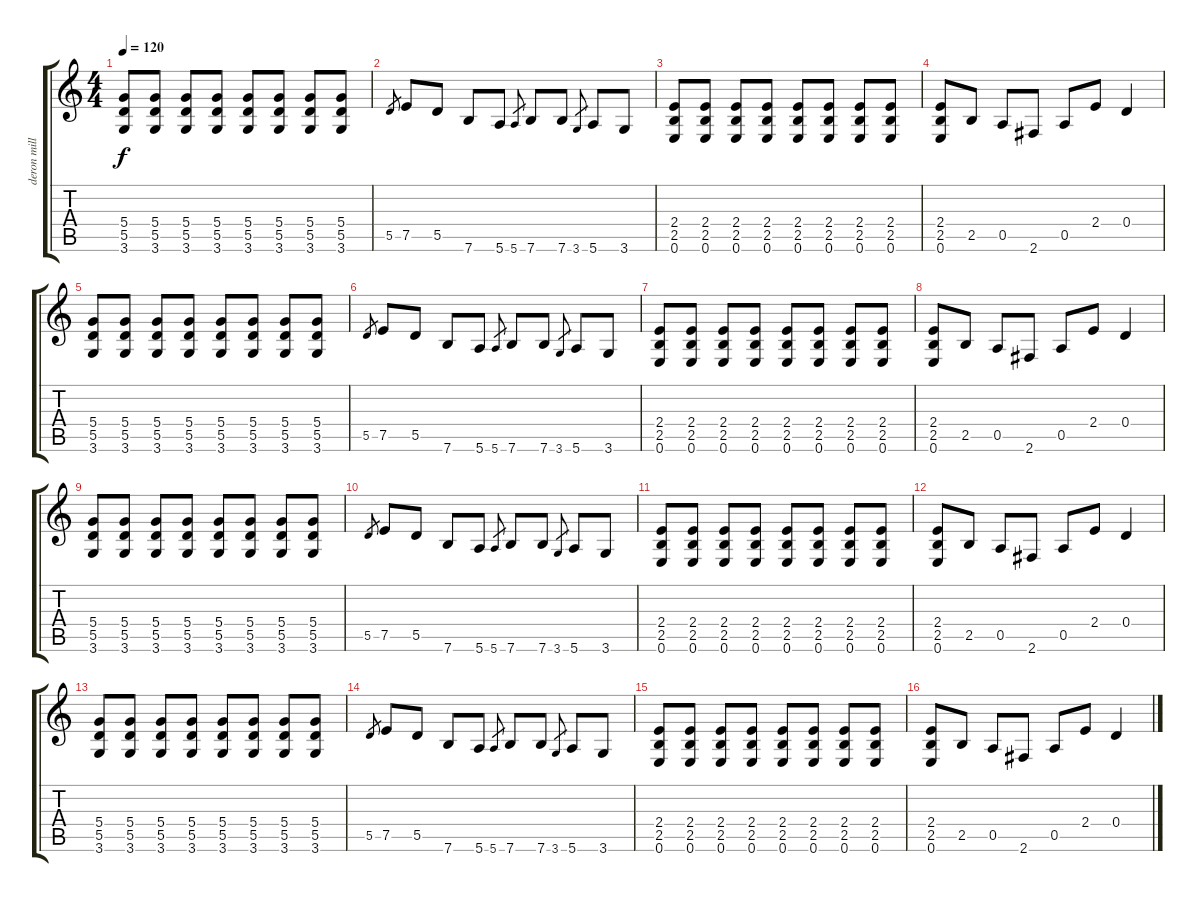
\track ("deron miller" "deron mill") {instrument distortionguitar}
\staff {score tabs}
\tuning (E4 B3 G3 D3 A2 E2) {hide}
\ts (4 4)
\tempo 120
\clef g2
\ks c
(5.4 5.5 3.6).8{dy f instrument distortionguitar} (5.4 5.5 3.6).8 (5.4 5.5 3.6).8 (5.4 5.5 3.6).8 (5.4 5.5 3.6).8 (5.4 5.5 3.6).8 (5.4 5.5 3.6).8 (5.4 5.5 3.6).8 |
5.5.8{gr} 7.5.8 5.5.8 7.6.8 5.6.8 5.6.8{gr} 7.6.8 7.6.8 3.6.8{gr} 5.6.8 3.6.8 |
(2.4 2.5 0.6).8 (2.4 2.5 0.6).8 (2.4 2.5 0.6).8 (2.4 2.5 0.6).8 (2.4 2.5 0.6).8 (2.4 2.5 0.6).8 (2.4 2.5 0.6).8 (2.4 2.5 0.6).8 |
(2.4 2.5 0.6).8 2.5.8 0.5.8 2.6.8 0.5.8 2.4.8 0.4.4 |
(5.4 5.5 3.6).8 (5.4 5.5 3.6).8 (5.4 5.5 3.6).8 (5.4 5.5 3.6).8 (5.4 5.5 3.6).8 (5.4 5.5 3.6).8 (5.4 5.5 3.6).8 (5.4 5.5 3.6).8 |
5.5.8{gr} 7.5.8 5.5.8 7.6.8 5.6.8 5.6.8{gr} 7.6.8 7.6.8 3.6.8{gr} 5.6.8 3.6.8 |
(2.4 2.5 0.6).8 (2.4 2.5 0.6).8 (2.4 2.5 0.6).8 (2.4 2.5 0.6).8 (2.4 2.5 0.6).8 (2.4 2.5 0.6).8 (2.4 2.5 0.6).8 (2.4 2.5 0.6).8 |
(2.4 2.5 0.6).8 2.5.8 0.5.8 2.6.8 0.5.8 2.4.8 0.4.4 |
(5.4 5.5 3.6).8 (5.4 5.5 3.6).8 (5.4 5.5 3.6).8 (5.4 5.5 3.6).8 (5.4 5.5 3.6).8 (5.4 5.5 3.6).8 (5.4 5.5 3.6).8 (5.4 5.5 3.6).8 |
5.5.8{gr} 7.5.8 5.5.8 7.6.8 5.6.8 5.6.8{gr} 7.6.8 7.6.8 3.6.8{gr} 5.6.8 3.6.8 |
(2.4 2.5 0.6).8 (2.4 2.5 0.6).8 (2.4 2.5 0.6).8 (2.4 2.5 0.6).8 (2.4 2.5 0.6).8 (2.4 2.5 0.6).8 (2.4 2.5 0.6).8 (2.4 2.5 0.6).8 |
(2.4 2.5 0.6).8 2.5.8 0.5.8 2.6.8 0.5.8 2.4.8 0.4.4 |
(5.4 5.5 3.6).8 (5.4 5.5 3.6).8 (5.4 5.5 3.6).8 (5.4 5.5 3.6).8 (5.4 5.5 3.6).8 (5.4 5.5 3.6).8 (5.4 5.5 3.6).8 (5.4 5.5 3.6).8 |
5.5.8{gr} 7.5.8 5.5.8 7.6.8 5.6.8 5.6.8{gr} 7.6.8 7.6.8 3.6.8{gr} 5.6.8 3.6.8 |
(2.4 2.5 0.6).8 (2.4 2.5 0.6).8 (2.4 2.5 0.6).8 (2.4 2.5 0.6).8 (2.4 2.5 0.6).8 (2.4 2.5 0.6).8 (2.4 2.5 0.6).8 (2.4 2.5 0.6).8 |
(2.4 2.5 0.6).8 2.5.8 0.5.8 2.6.8 0.5.8 2.4.8 0.4.4
